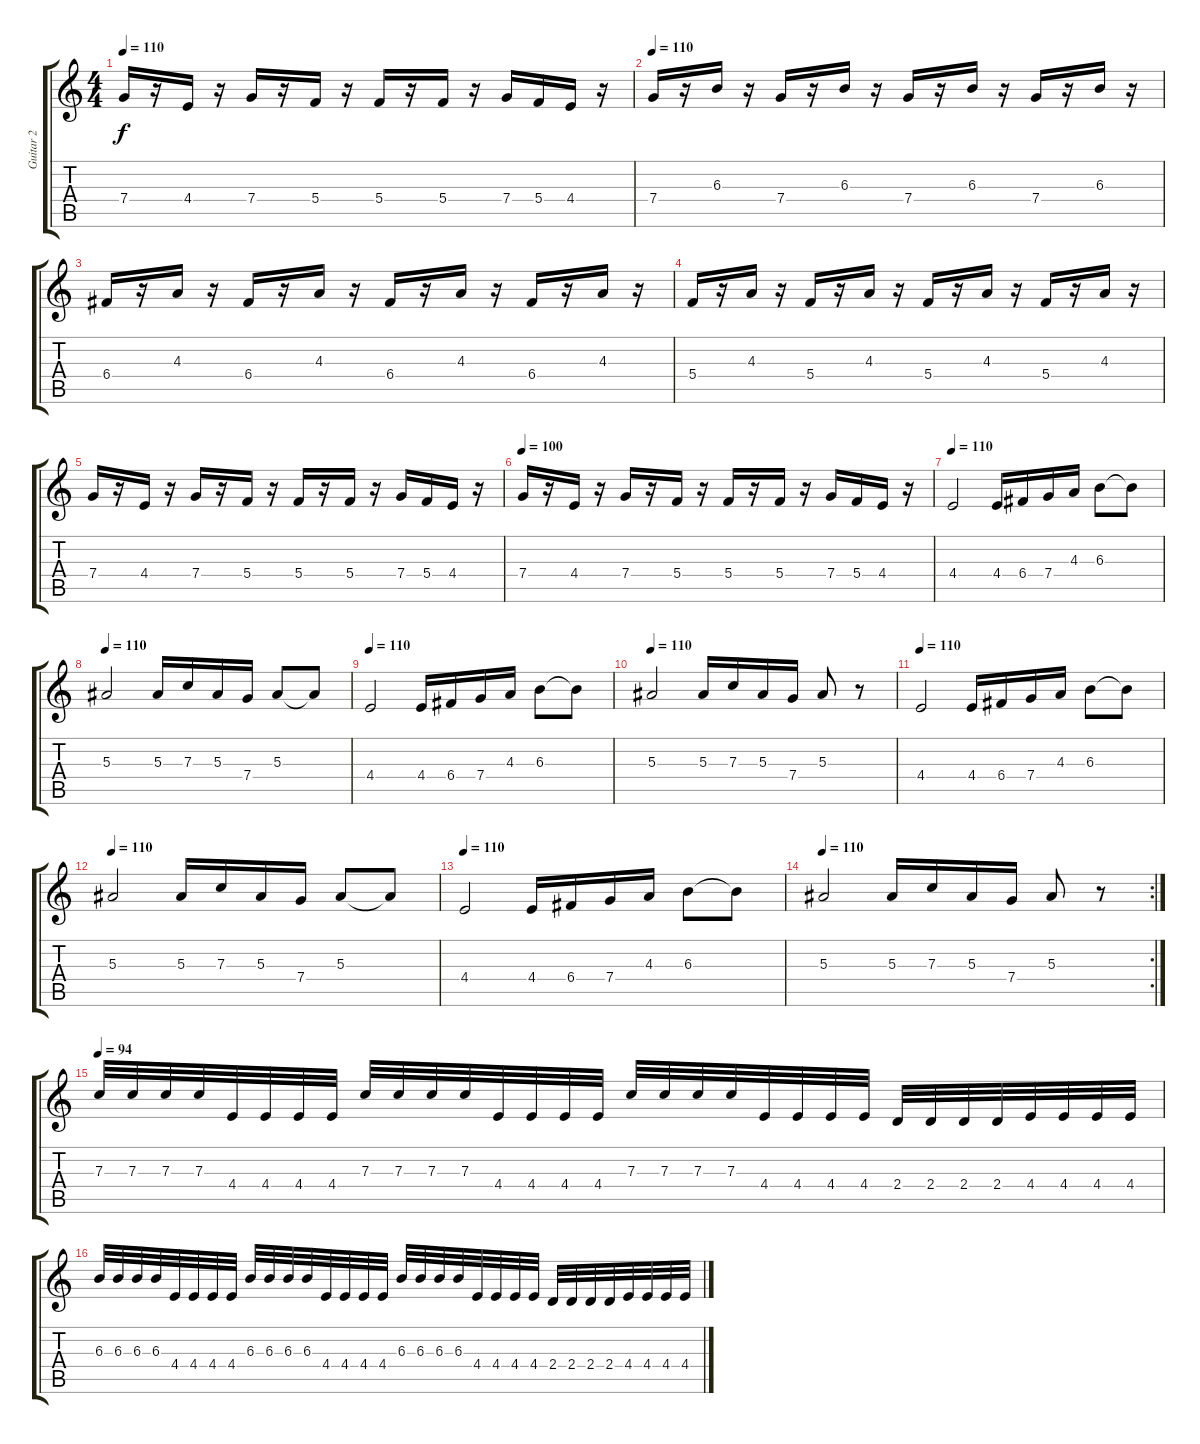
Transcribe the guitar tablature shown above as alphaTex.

\track ("Guitar 2" "Guitar 2") {instrument distortionguitar}
\staff {score tabs}
\tuning (D4 A3 F3 C3 G2 D2) {hide}
\ts (4 4)
\tempo 110
\clef g2
\ks c
7.4.16{dy f} r.16 4.4.16 r.16 7.4.16 r.16 5.4.16 r.16 5.4.16 r.16 5.4.16 r.16 7.4.16 5.4.16 4.4.16 r.16 |
\tempo 110
7.4.16 r.16 6.3.16 r.16 7.4.16 r.16 6.3.16 r.16 7.4.16 r.16 6.3.16 r.16 7.4.16 r.16 6.3.16 r.16 |
6.4.16 r.16 4.3.16 r.16 6.4.16 r.16 4.3.16 r.16 6.4.16 r.16 4.3.16 r.16 6.4.16 r.16 4.3.16 r.16 |
5.4.16 r.16 4.3.16 r.16 5.4.16 r.16 4.3.16 r.16 5.4.16 r.16 4.3.16 r.16 5.4.16 r.16 4.3.16 r.16 |
7.4.16 r.16 4.4.16 r.16 7.4.16 r.16 5.4.16 r.16 5.4.16 r.16 5.4.16 r.16 7.4.16 5.4.16 4.4.16 r.16 |
\tempo 100
7.4.16 r.16 4.4.16 r.16 7.4.16 r.16 5.4.16 r.16 5.4.16 r.16 5.4.16 r.16 7.4.16 5.4.16 4.4.16 r.16 |
\tempo 100
\tempo 110
4.4.2 4.4.16 6.4.16 7.4.16 4.3.16 6.3.8 6.3{t}.8 |
\tempo 110
5.3.2 5.3.16 7.3.16 5.3.16 7.4.16 5.3.8 5.3{t}.8 |
\tempo 100
\tempo 110
4.4.2 4.4.16 6.4.16 7.4.16 4.3.16 6.3.8 6.3{t}.8 |
\tempo 110
5.3.2 5.3.16 7.3.16 5.3.16 7.4.16 5.3.8 r.8 |
\tempo 110
4.4.2 4.4.16 6.4.16 7.4.16 4.3.16 6.3.8 6.3{t}.8 |
\tempo 110
5.3.2 5.3.16 7.3.16 5.3.16 7.4.16 5.3.8 5.3{t}.8 |
\tempo 110
4.4.2 4.4.16 6.4.16 7.4.16 4.3.16 6.3.8 6.3{t}.8 |
\rc 2
\tempo 110
5.3.2 5.3.16 7.3.16 5.3.16 7.4.16 5.3.8 r.8 |
\tempo 94
7.3.32 7.3.32 7.3.32 7.3.32 4.4.32 4.4.32 4.4.32 4.4.32 7.3.32 7.3.32 7.3.32 7.3.32 4.4.32 4.4.32 4.4.32 4.4.32 7.3.32 7.3.32 7.3.32 7.3.32 4.4.32 4.4.32 4.4.32 4.4.32 2.4.32 2.4.32 2.4.32 2.4.32 4.4.32 4.4.32 4.4.32 4.4.32 |
6.3.32 6.3.32 6.3.32 6.3.32 4.4.32 4.4.32 4.4.32 4.4.32 6.3.32 6.3.32 6.3.32 6.3.32 4.4.32 4.4.32 4.4.32 4.4.32 6.3.32 6.3.32 6.3.32 6.3.32 4.4.32 4.4.32 4.4.32 4.4.32 2.4.32 2.4.32 2.4.32 2.4.32 4.4.32 4.4.32 4.4.32 4.4.32
